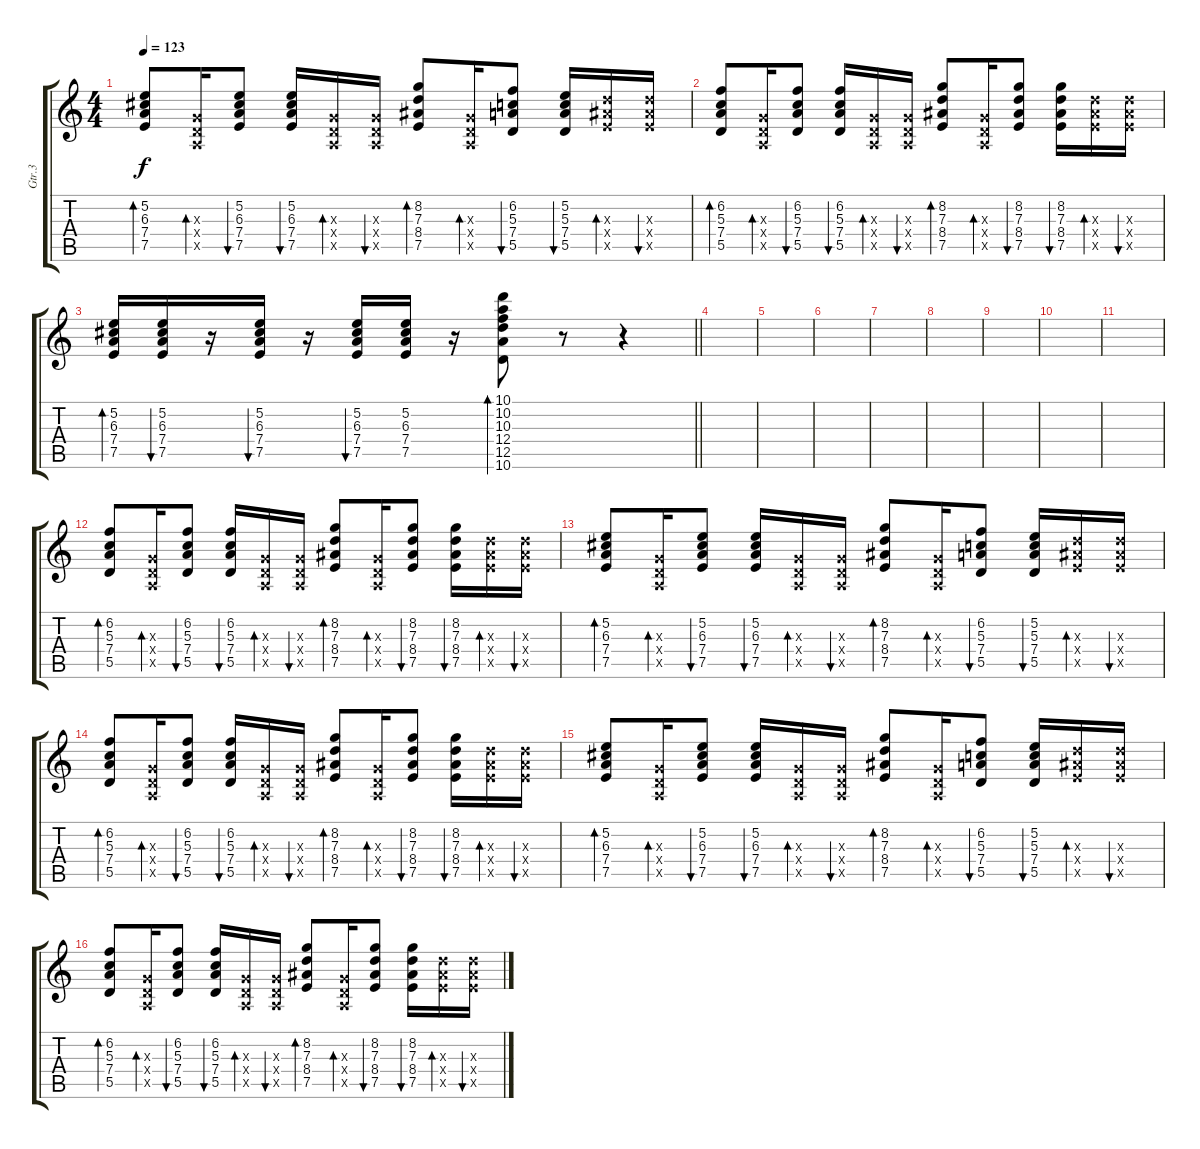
\track ("Gtr.3" "Gtr.3") {instrument acousticguitarnylon}
\staff {score tabs}
\tuning (E4 B3 G3 D3 A2 E2) {hide}
\ts (4 4)
\tempo 123
\clef g2
\ks c
(5.2 6.3 7.4 7.5).8{bd 30 dy f} (0.3{x} 0.4{x} 0.5{x}).16{bd 30} (5.2 6.3 7.4 7.5).8{bu 30} (5.2 6.3 7.4 7.5).16{bu 30} (0.3{x} 0.4{x} 0.5{x}).16{bd 30} (0.3{x} 0.4{x} 0.5{x}).16{bu 30} (8.2 7.3 8.4 7.5).8{bd 30} (0.3{x} 0.4{x} 0.5{x}).16{bd 30} (6.2 5.3 7.4 5.5).8{bu 30} (5.2 5.3 7.4 5.5).16{bu 30} (7.3{x} 8.4{x} 7.5{x}).16{bd 30} (7.3{x} 8.4{x} 7.5{x}).16{bu 30} |
(6.2 5.3 7.4 5.5).8{bd 30} (0.3{x} 0.4{x} 0.5{x}).16{bd 30} (6.2 5.3 7.4 5.5).8{bu 30} (6.2 5.3 7.4 5.5).16{bu 30} (0.3{x} 0.4{x} 0.5{x}).16{bd 30} (0.3{x} 0.4{x} 0.5{x}).16{bu 30} (8.2 7.3 8.4 7.5).8{bd 30} (0.3{x} 0.4{x} 0.5{x}).16{bd 30} (8.2 7.3 8.4 7.5).8{bu 30} (8.2 7.3 8.4 7.5).16{bu 30} (7.3{x} 8.4{x} 7.5{x}).16{bd 30} (7.3{x} 8.4{x} 7.5{x}).16{bu 30} |
\barLineRight lightlight
(5.2 6.3 7.4 7.5).16{bd 60} (5.2 6.3 7.4 7.5).16{bu 60} r.16 (5.2 6.3 7.4 7.5).16{bu 60} r.16 (5.2 6.3 7.4 7.5).16{bu 60} (5.2 6.3 7.4 7.5).16 r.16 (10.1 10.2 10.3 12.4 12.5 10.6).8{bd 60} r.8 r.4 |
|
|
|
|
|
|
|
|
(6.2 5.3 7.4 5.5).8{bd 30} (0.3{x} 0.4{x} 0.5{x}).16{bd 30} (6.2 5.3 7.4 5.5).8{bu 30} (6.2 5.3 7.4 5.5).16{bu 30} (0.3{x} 0.4{x} 0.5{x}).16{bd 30} (0.3{x} 0.4{x} 0.5{x}).16{bu 30} (8.2 7.3 8.4 7.5).8{bd 30} (0.3{x} 0.4{x} 0.5{x}).16{bd 30} (8.2 7.3 8.4 7.5).8{bu 30} (8.2 7.3 8.4 7.5).16{bu 30} (7.3{x} 8.4{x} 7.5{x}).16{bd 30} (7.3{x} 8.4{x} 7.5{x}).16{bu 30} |
(5.2 6.3 7.4 7.5).8{bd 30} (0.3{x} 0.4{x} 0.5{x}).16{bd 30} (5.2 6.3 7.4 7.5).8{bu 30} (5.2 6.3 7.4 7.5).16{bu 30} (0.3{x} 0.4{x} 0.5{x}).16{bd 30} (0.3{x} 0.4{x} 0.5{x}).16{bu 30} (8.2 7.3 8.4 7.5).8{bd 30} (0.3{x} 0.4{x} 0.5{x}).16{bd 30} (6.2 5.3 7.4 5.5).8{bu 30} (5.2 5.3 7.4 5.5).16{bu 30} (7.3{x} 8.4{x} 7.5{x}).16{bd 30} (7.3{x} 8.4{x} 7.5{x}).16{bu 30} |
(6.2 5.3 7.4 5.5).8{bd 30} (0.3{x} 0.4{x} 0.5{x}).16{bd 30} (6.2 5.3 7.4 5.5).8{bu 30} (6.2 5.3 7.4 5.5).16{bu 30} (0.3{x} 0.4{x} 0.5{x}).16{bd 30} (0.3{x} 0.4{x} 0.5{x}).16{bu 30} (8.2 7.3 8.4 7.5).8{bd 30} (0.3{x} 0.4{x} 0.5{x}).16{bd 30} (8.2 7.3 8.4 7.5).8{bu 30} (8.2 7.3 8.4 7.5).16{bu 30} (7.3{x} 8.4{x} 7.5{x}).16{bd 30} (7.3{x} 8.4{x} 7.5{x}).16{bu 30} |
(5.2 6.3 7.4 7.5).8{bd 30} (0.3{x} 0.4{x} 0.5{x}).16{bd 30} (5.2 6.3 7.4 7.5).8{bu 30} (5.2 6.3 7.4 7.5).16{bu 30} (0.3{x} 0.4{x} 0.5{x}).16{bd 30} (0.3{x} 0.4{x} 0.5{x}).16{bu 30} (8.2 7.3 8.4 7.5).8{bd 30} (0.3{x} 0.4{x} 0.5{x}).16{bd 30} (6.2 5.3 7.4 5.5).8{bu 30} (5.2 5.3 7.4 5.5).16{bu 30} (7.3{x} 8.4{x} 7.5{x}).16{bd 30} (7.3{x} 8.4{x} 7.5{x}).16{bu 30} |
(6.2 5.3 7.4 5.5).8{bd 30} (0.3{x} 0.4{x} 0.5{x}).16{bd 30} (6.2 5.3 7.4 5.5).8{bu 30} (6.2 5.3 7.4 5.5).16{bu 30} (0.3{x} 0.4{x} 0.5{x}).16{bd 30} (0.3{x} 0.4{x} 0.5{x}).16{bu 30} (8.2 7.3 8.4 7.5).8{bd 30} (0.3{x} 0.4{x} 0.5{x}).16{bd 30} (8.2 7.3 8.4 7.5).8{bu 30} (8.2 7.3 8.4 7.5).16{bu 30} (7.3{x} 8.4{x} 7.5{x}).16{bd 30} (7.3{x} 8.4{x} 7.5{x}).16{bu 30}
